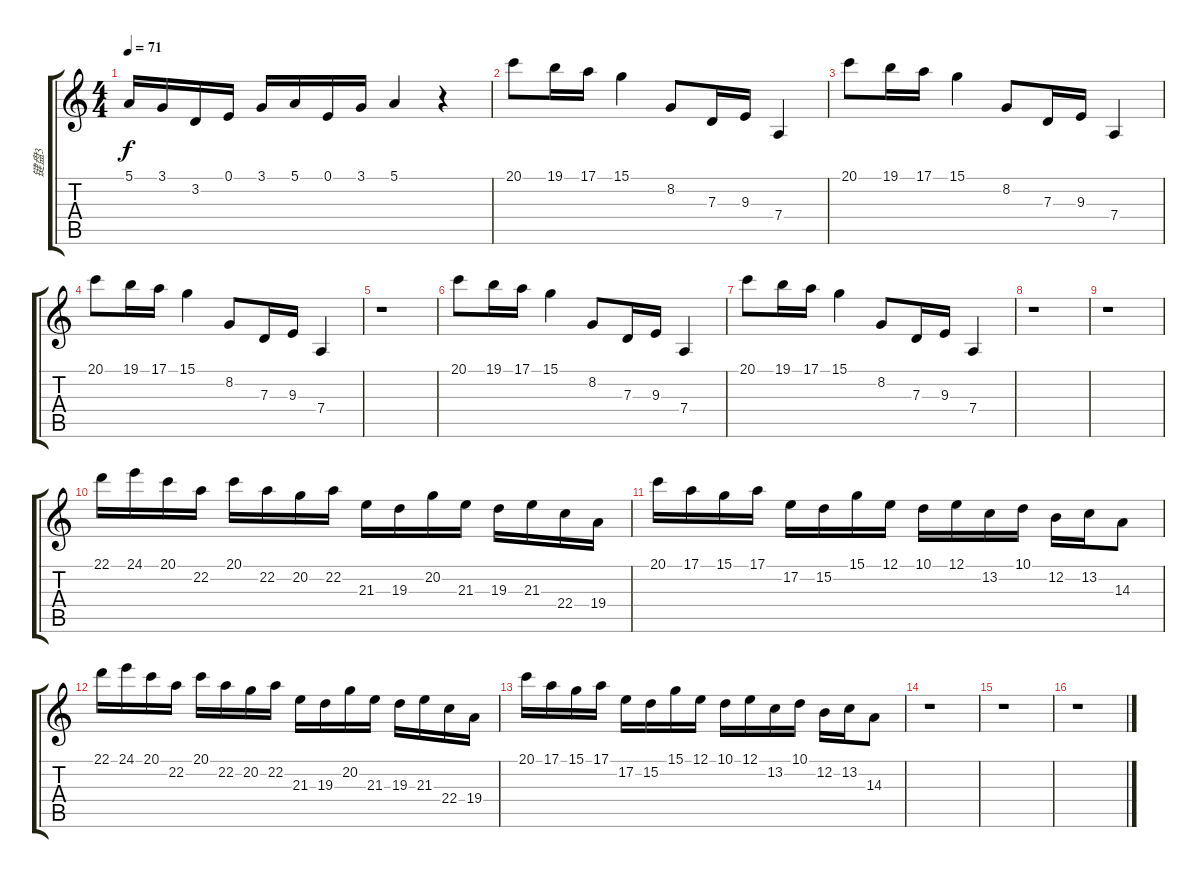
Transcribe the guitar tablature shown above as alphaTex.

\track ("键盘3" "键盘3") {instrument acousticgrandpiano}
\staff {score tabs}
\tuning (E4 B3 G3 D3 A2 E2) {hide}
\ts (4 4)
\tempo 71
\clef g2
\ks c
5.1.16{dy f} 3.1.16 3.2.16 0.1.16 3.1.16 5.1.16 0.1.16 3.1.16 5.1.4 r.4 |
20.1.8{volume 10 instrument orchestralharp} 19.1.16 17.1.16 15.1.4 8.2.8 7.3.16 9.3.16 7.4.4 |
20.1.8 19.1.16 17.1.16 15.1.4 8.2.8 7.3.16 9.3.16 7.4.4 |
20.1.8 19.1.16 17.1.16 15.1.4 8.2.8 7.3.16 9.3.16 7.4.4 |
r.1 |
20.1.8 19.1.16 17.1.16 15.1.4 8.2.8 7.3.16 9.3.16 7.4.4 |
20.1.8 19.1.16 17.1.16 15.1.4 8.2.8 7.3.16 9.3.16 7.4.4 |
r.1 |
r.1 |
22.1.16{volume 16} 24.1.16 20.1.16 22.2.16 20.1.16 22.2.16 20.2.16 22.2.16 21.3.16 19.3.16 20.2.16 21.3.16 19.3.16 21.3.16 22.4.16 19.4.16 |
20.1.16 17.1.16 15.1.16 17.1.16 17.2.16 15.2.16 15.1.16 12.1.16 10.1.16 12.1.16 13.2.16 10.1.16 12.2.16 13.2.16 14.3.8 |
22.1.16 24.1.16 20.1.16 22.2.16 20.1.16 22.2.16 20.2.16 22.2.16 21.3.16 19.3.16 20.2.16 21.3.16 19.3.16 21.3.16 22.4.16 19.4.16 |
20.1.16 17.1.16 15.1.16 17.1.16 17.2.16 15.2.16 15.1.16 12.1.16 10.1.16 12.1.16 13.2.16 10.1.16 12.2.16 13.2.16 14.3.8 |
r.1 |
r.1 |
r.1
